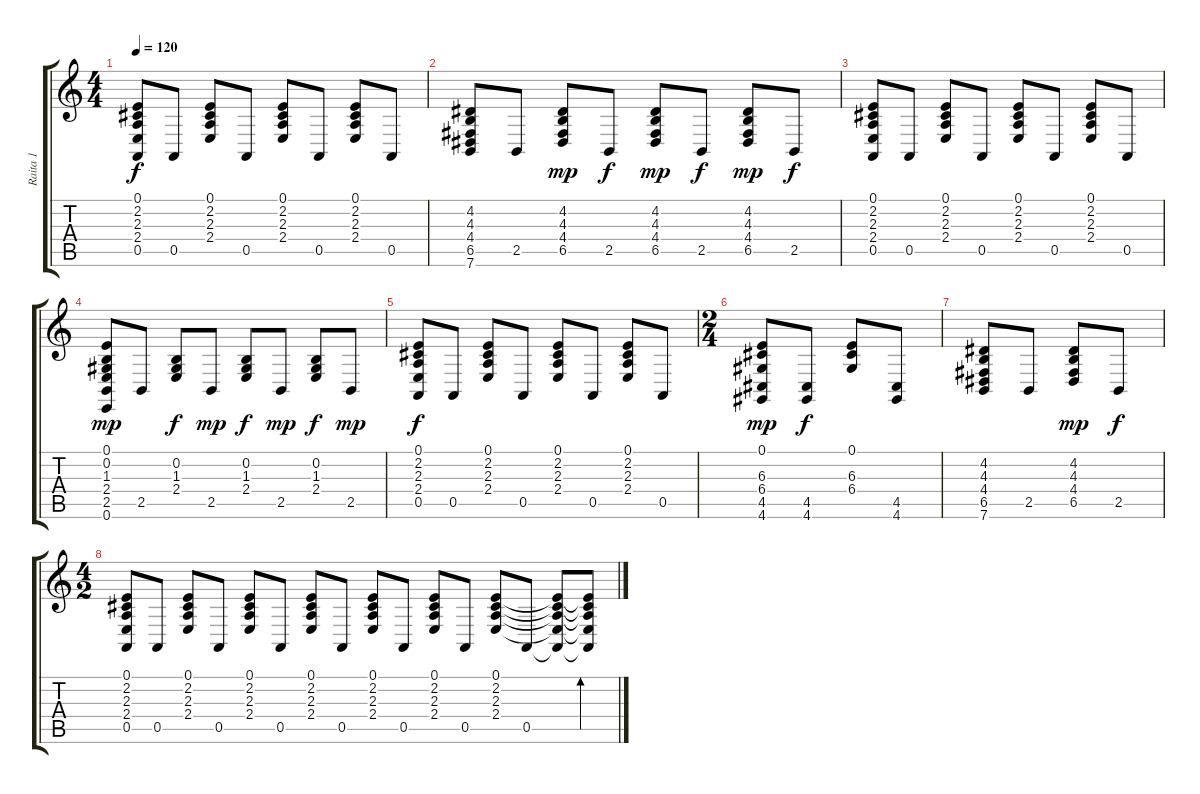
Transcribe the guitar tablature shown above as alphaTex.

\track ("Raita 1" "Raita 1") {instrument acousticgrandpiano}
\staff {score tabs}
\tuning (E4 B3 G3 D3 A2 E2) {hide}
\ts (4 4)
\tempo 120
\clef g2
\ks c
(0.1 2.2 2.3 2.4 0.5).8{dy f} 0.5.8 (0.1 2.2 2.3 2.4).8 0.5.8 (0.1 2.2 2.3 2.4).8 0.5.8 (0.1 2.2 2.3 2.4).8 0.5.8 |
(4.2 4.3 4.4 6.5 7.6).8 2.5.8 (4.2 4.3 4.4 6.5).8{dy mp} 2.5.8{dy f} (4.2 4.3 4.4 6.5).8{dy mp} 2.5.8{dy f} (4.2 4.3 4.4 6.5).8{dy mp} 2.5.8{dy f} |
(0.1 2.2 2.3 2.4 0.5).8 0.5.8 (0.1 2.2 2.3 2.4).8 0.5.8 (0.1 2.2 2.3 2.4).8 0.5.8 (0.1 2.2 2.3 2.4).8 0.5.8 |
(0.1 0.2 1.3 2.4 2.5 0.6).8{dy mp} 2.5.8 (0.2 1.3 2.4).8{dy f} 2.5.8{dy mp} (0.2 1.3 2.4).8{dy f} 2.5.8{dy mp} (0.2 1.3 2.4).8{dy f} 2.5.8{dy mp} |
(0.1 2.2 2.3 2.4 0.5).8{dy f} 0.5.8 (0.1 2.2 2.3 2.4).8 0.5.8 (0.1 2.2 2.3 2.4).8 0.5.8 (0.1 2.2 2.3 2.4).8 0.5.8 |
\ts (2 4)
(0.1 6.3 6.4 4.5 4.6).8{dy mp} (4.5 4.6).8{dy f} (0.1 6.3 6.4).8 (4.5 4.6).8 |
(4.2 4.3 4.4 6.5 7.6).8 2.5.8 (4.2 4.3 4.4 6.5).8{dy mp} 2.5.8{dy f} |
\ts (4 2)
(0.1 2.2 2.3 2.4 0.5).8 0.5.8 (0.1 2.2 2.3 2.4).8 0.5.8 (0.1 2.2 2.3 2.4).8 0.5.8 (0.1 2.2 2.3 2.4).8 0.5.8 (0.1 2.2 2.3 2.4).8 0.5.8 (0.1 2.2 2.3 2.4).8 0.5.8 (0.1 2.2 2.3 2.4).8 0.5.8 (0.1{t} 2.2{t} 2.3{t} 2.4{t} 0.5{t}).8 (0.1{t} 2.2{t} 2.3{t} 2.4{t} 0.5{t}).8{bd 480}
